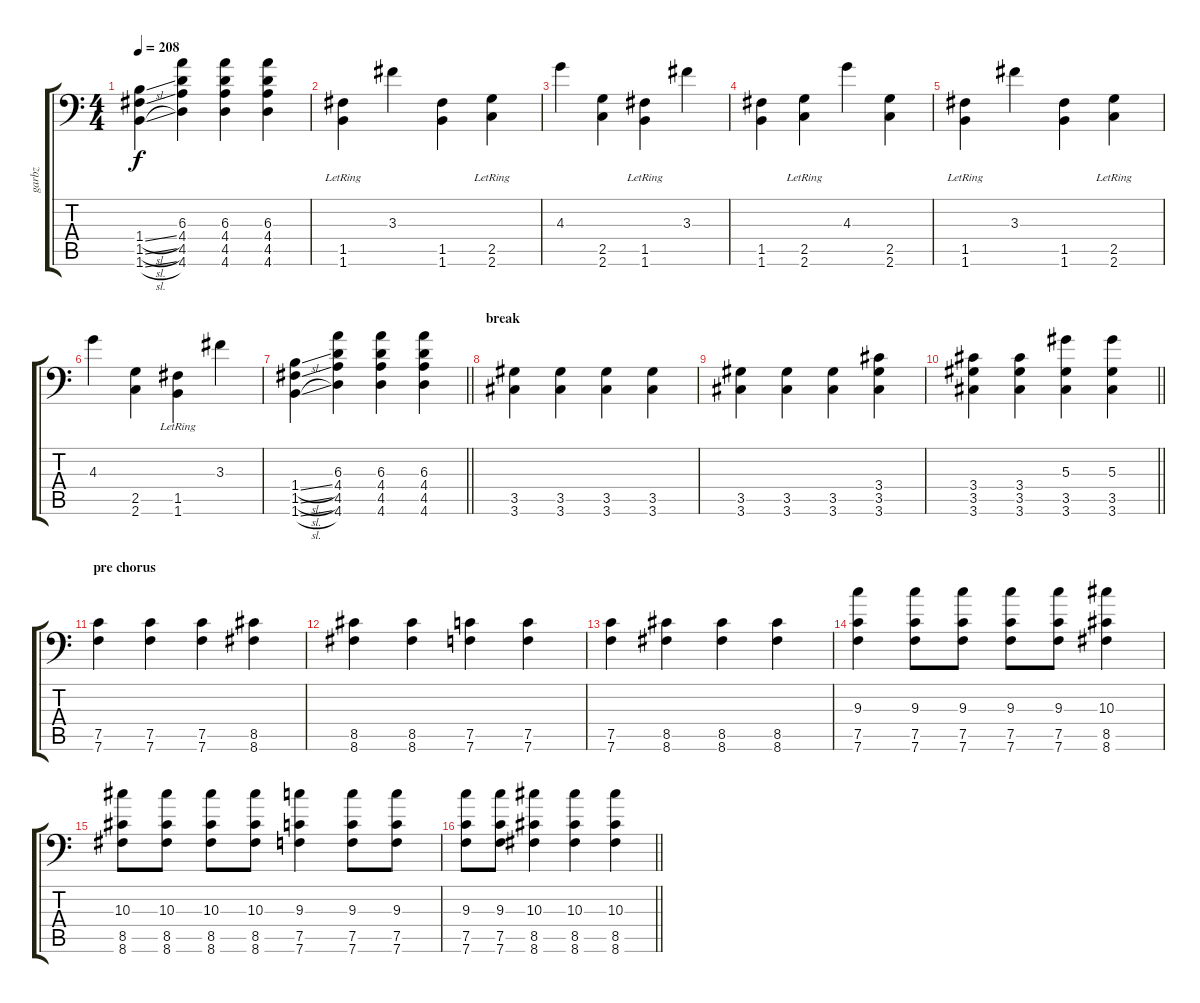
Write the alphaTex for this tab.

\track ("garbz" "garbz") {instrument overdrivenguitar}
\staff {score tabs}
\tuning (C4 G3 Eb3 Bb2 F2 Bb1) {hide}
\ts (4 4)
\tempo 208
\clef f4
\ks c
(1.4{sl} 1.5{sl} 1.6{sl}).4{dy f} (6.3 4.4 4.5 4.6).4 (6.3 4.4 4.5 4.6).4 (6.3 4.4 4.5 4.6).4 |
(1.5{lr} 1.6{lr}).4 3.3.4 (1.5 1.6).4 (2.5{lr} 2.6{lr}).4 |
4.3.4 (2.5 2.6).4 (1.5{lr} 1.6{lr}).4 3.3.4 |
(1.5 1.6).4 (2.5{lr} 2.6{lr}).4 4.3.4 (2.5 2.6).4 |
(1.5{lr} 1.6{lr}).4 3.3.4 (1.5 1.6).4 (2.5{lr} 2.6{lr}).4 |
4.3.4 (2.5 2.6).4 (1.5{lr} 1.6{lr}).4 3.3.4 |
\barLineRight lightlight
(1.4{sl} 1.5{sl} 1.6{sl}).4 (6.3 4.4 4.5 4.6).4 (6.3 4.4 4.5 4.6).4 (6.3 4.4 4.5 4.6).4 |
\section ("" "break")
(3.5 3.6).4 (3.5 3.6).4 (3.5 3.6).4 (3.5 3.6).4 |
(3.5 3.6).4 (3.5 3.6).4 (3.5 3.6).4 (3.4 3.5 3.6).4 |
\barLineRight lightlight
(3.4 3.5 3.6).4 (3.4 3.5 3.6).4 (5.3 3.5 3.6).4 (5.3 3.5 3.6).4 |
\section ("" "pre chorus")
(7.5 7.6).4 (7.5 7.6).4 (7.5 7.6).4 (8.5 8.6).4 |
(8.5 8.6).4 (8.5 8.6).4 (7.5 7.6).4 (7.5 7.6).4 |
(7.5 7.6).4 (8.5 8.6).4 (8.5 8.6).4 (8.5 8.6).4 |
(9.3 7.5 7.6).4 (9.3 7.5 7.6).8 (9.3 7.5 7.6).8 (9.3 7.5 7.6).8 (9.3 7.5 7.6).8 (10.3 8.5 8.6).4 |
(10.3 8.5 8.6).8 (10.3 8.5 8.6).8 (10.3 8.5 8.6).8 (10.3 8.5 8.6).8 (9.3 7.5 7.6).4 (9.3 7.5 7.6).8 (9.3 7.5 7.6).8 |
\barLineRight lightlight
(9.3 7.5 7.6).8 (9.3 7.5 7.6).8 (10.3 8.5 8.6).4 (10.3 8.5 8.6).4 (10.3 8.5 8.6).4
